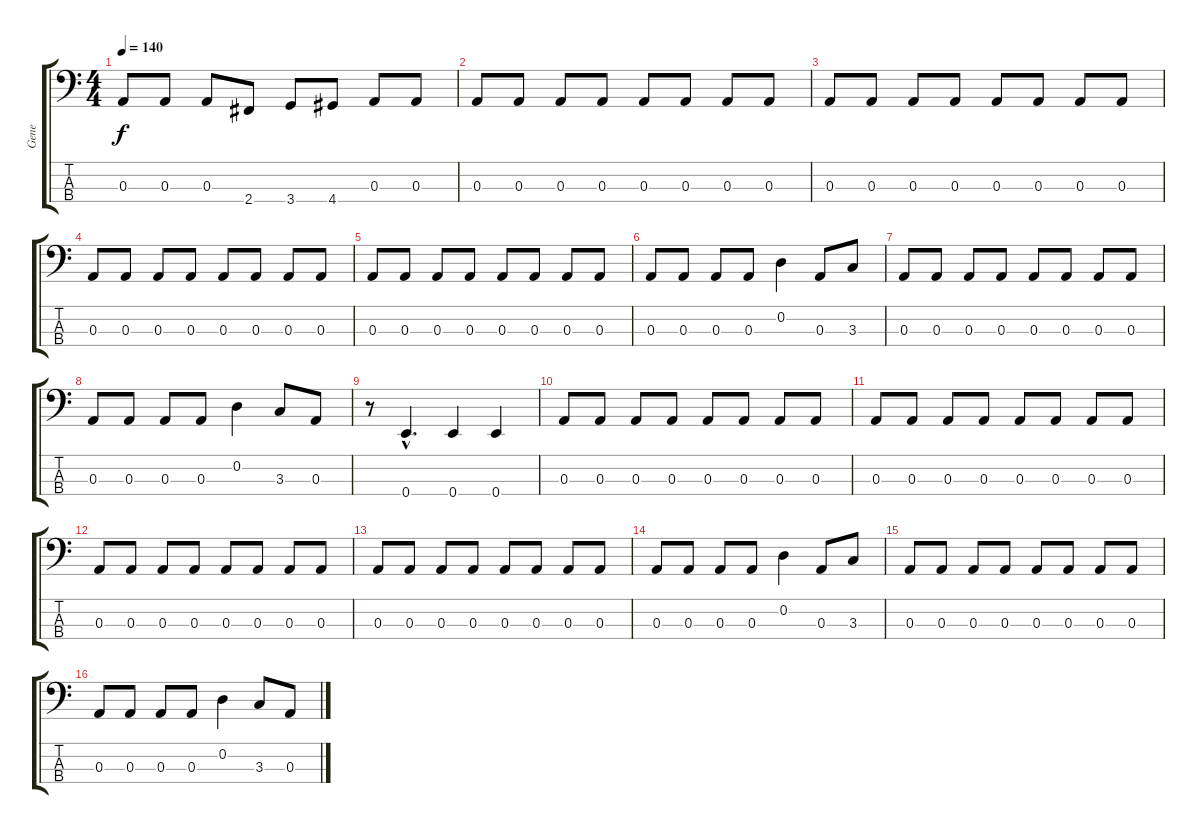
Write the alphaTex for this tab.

\track ("Gene" "Gene") {instrument electricbasspick}
\staff {score tabs}
\tuning (G2 D2 A1 E1) {hide}
\ts (4 4)
\tempo 140
\clef f4
\ks c
0.3.8{dy f} 0.3.8 0.3.8 2.4.8 3.4.8 4.4.8 0.3.8 0.3.8 |
0.3.8 0.3.8 0.3.8 0.3.8 0.3.8 0.3.8 0.3.8 0.3.8 |
0.3.8 0.3.8 0.3.8 0.3.8 0.3.8 0.3.8 0.3.8 0.3.8 |
0.3.8 0.3.8 0.3.8 0.3.8 0.3.8 0.3.8 0.3.8 0.3.8 |
0.3.8 0.3.8 0.3.8 0.3.8 0.3.8 0.3.8 0.3.8 0.3.8 |
0.3.8 0.3.8 0.3.8 0.3.8 0.2.4 0.3.8 3.3.8 |
0.3.8 0.3.8 0.3.8 0.3.8 0.3.8 0.3.8 0.3.8 0.3.8 |
0.3.8 0.3.8 0.3.8 0.3.8 0.2.4 3.3.8 0.3.8 |
r.8 0.4{hac}.4{d} 0.4.4 0.4.4 |
0.3.8 0.3.8 0.3.8 0.3.8 0.3.8 0.3.8 0.3.8 0.3.8 |
0.3.8 0.3.8 0.3.8 0.3.8 0.3.8 0.3.8 0.3.8 0.3.8 |
0.3.8 0.3.8 0.3.8 0.3.8 0.3.8 0.3.8 0.3.8 0.3.8 |
0.3.8 0.3.8 0.3.8 0.3.8 0.3.8 0.3.8 0.3.8 0.3.8 |
0.3.8 0.3.8 0.3.8 0.3.8 0.2.4 0.3.8 3.3.8 |
0.3.8 0.3.8 0.3.8 0.3.8 0.3.8 0.3.8 0.3.8 0.3.8 |
0.3.8 0.3.8 0.3.8 0.3.8 0.2.4 3.3.8 0.3.8
